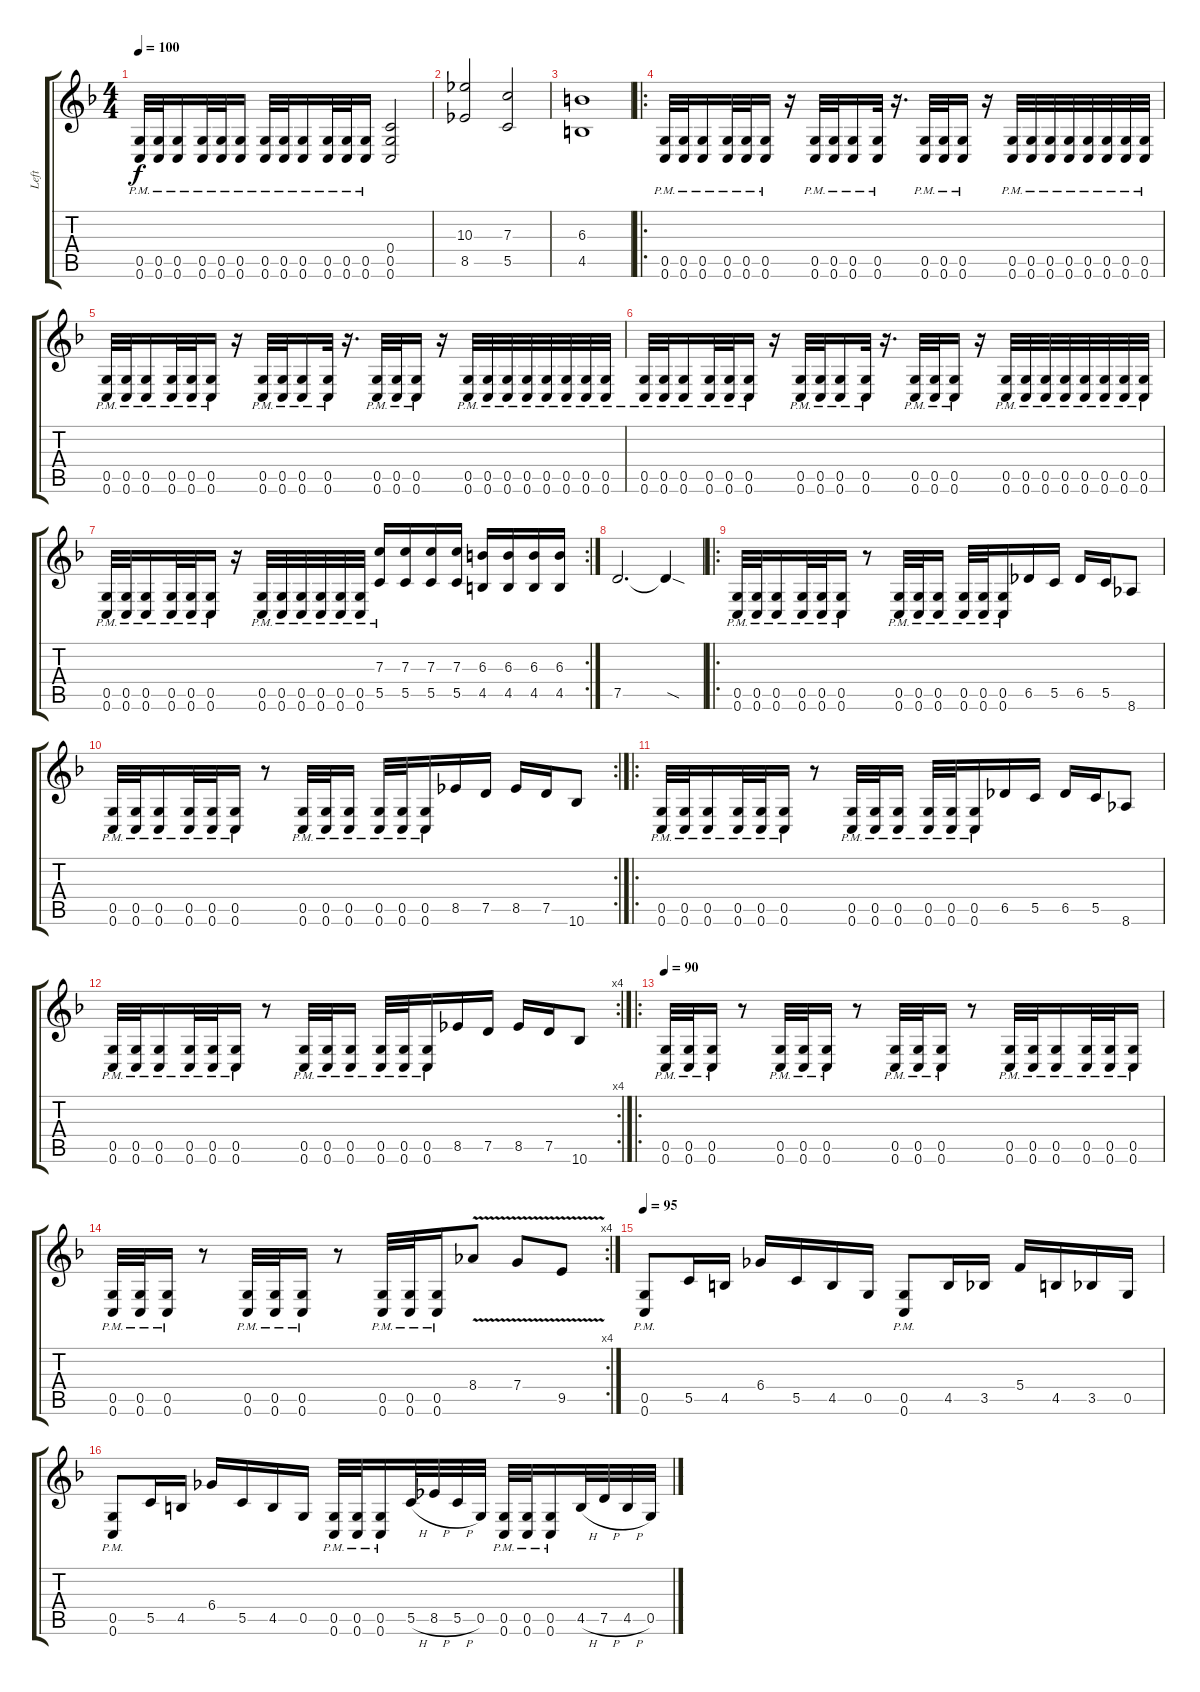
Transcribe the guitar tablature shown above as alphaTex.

\track ("Left" "Left") {instrument distortionguitar}
\staff {score tabs}
\tuning (D4 A3 F3 C3 G2 C2) {hide}
\ts (4 4)
\tempo 100
\clef g2
\ks f
(0.5{pm} 0.6{pm}).32{dy f} (0.5{pm} 0.6{pm}).32 (0.5{pm} 0.6{pm}).16 (0.5{pm} 0.6{pm}).32 (0.5{pm} 0.6{pm}).32 (0.5{pm} 0.6{pm}).16 (0.5{pm} 0.6{pm}).32 (0.5{pm} 0.6{pm}).32 (0.5{pm} 0.6{pm}).16 (0.5{pm} 0.6{pm}).32 (0.5{pm} 0.6{pm}).32 (0.5{pm} 0.6{pm}).16 (0.4 0.5 0.6).2 |
(10.3 8.5).2 (7.3 5.5).2 |
(6.3 4.5).1 |
\ro
(0.5{pm} 0.6{pm}).32 (0.5{pm} 0.6{pm}).32 (0.5{pm} 0.6{pm}).16 (0.5{pm} 0.6{pm}).32 (0.5{pm} 0.6{pm}).32 (0.5{pm} 0.6{pm}).16 r.16 (0.5{pm} 0.6{pm}).32 (0.5{pm} 0.6{pm}).32 (0.5{pm} 0.6{pm}).16 (0.5{pm} 0.6{pm}).32 r.16{d} (0.5{pm} 0.6{pm}).32 (0.5{pm} 0.6{pm}).32 (0.5{pm} 0.6{pm}).16 r.16 (0.5{pm} 0.6{pm}).32 (0.5{pm} 0.6{pm}).32 (0.5{pm} 0.6{pm}).32 (0.5{pm} 0.6{pm}).32 (0.5{pm} 0.6{pm}).32 (0.5{pm} 0.6{pm}).32 (0.5{pm} 0.6{pm}).32 (0.5{pm} 0.6{pm}).32 |
(0.5{pm} 0.6{pm}).32 (0.5{pm} 0.6{pm}).32 (0.5{pm} 0.6{pm}).16 (0.5{pm} 0.6{pm}).32 (0.5{pm} 0.6{pm}).32 (0.5{pm} 0.6{pm}).16 r.16 (0.5{pm} 0.6{pm}).32 (0.5{pm} 0.6{pm}).32 (0.5{pm} 0.6{pm}).16 (0.5{pm} 0.6{pm}).32 r.16{d} (0.5{pm} 0.6{pm}).32 (0.5{pm} 0.6{pm}).32 (0.5{pm} 0.6{pm}).16 r.16 (0.5{pm} 0.6{pm}).32 (0.5{pm} 0.6{pm}).32 (0.5{pm} 0.6{pm}).32 (0.5{pm} 0.6{pm}).32 (0.5{pm} 0.6{pm}).32 (0.5{pm} 0.6{pm}).32 (0.5{pm} 0.6{pm}).32 (0.5{pm} 0.6{pm}).32 |
(0.5{pm} 0.6{pm}).32 (0.5{pm} 0.6{pm}).32 (0.5{pm} 0.6{pm}).16 (0.5{pm} 0.6{pm}).32 (0.5{pm} 0.6{pm}).32 (0.5{pm} 0.6{pm}).16 r.16 (0.5{pm} 0.6{pm}).32 (0.5{pm} 0.6{pm}).32 (0.5{pm} 0.6{pm}).16 (0.5{pm} 0.6{pm}).32 r.16{d} (0.5{pm} 0.6{pm}).32 (0.5{pm} 0.6{pm}).32 (0.5{pm} 0.6{pm}).16 r.16 (0.5{pm} 0.6{pm}).32 (0.5{pm} 0.6{pm}).32 (0.5{pm} 0.6{pm}).32 (0.5{pm} 0.6{pm}).32 (0.5{pm} 0.6{pm}).32 (0.5{pm} 0.6{pm}).32 (0.5{pm} 0.6{pm}).32 (0.5{pm} 0.6{pm}).32 |
\rc 2
(0.5{pm} 0.6{pm}).32 (0.5{pm} 0.6{pm}).32 (0.5{pm} 0.6{pm}).16 (0.5{pm} 0.6{pm}).32 (0.5{pm} 0.6{pm}).32 (0.5{pm} 0.6{pm}).16 r.16 (0.5{pm} 0.6{pm}).32 (0.5{pm} 0.6{pm}).32 (0.5{pm} 0.6{pm}).32 (0.5{pm} 0.6{pm}).32 (0.5{pm} 0.6{pm}).32 (0.5{pm} 0.6{pm}).32 (7.3{pm} 5.5{pm}).16 (7.3 5.5).16 (7.3 5.5).16 (7.3 5.5).16 (6.3 4.5).16 (6.3 4.5).16 (6.3 4.5).16 (6.3 4.5).16 |
7.5.2{d} 7.5{sod t}.4 |
\ro
(0.5{pm} 0.6{pm}).32 (0.5{pm} 0.6{pm}).32 (0.5{pm} 0.6{pm}).16 (0.5{pm} 0.6{pm}).32 (0.5{pm} 0.6{pm}).32 (0.5{pm} 0.6{pm}).16 r.8 (0.5{pm} 0.6{pm}).32 (0.5{pm} 0.6{pm}).32 (0.5{pm} 0.6{pm}).16 (0.5{pm} 0.6{pm}).32 (0.5{pm} 0.6{pm}).32 (0.5{pm} 0.6{pm}).16 6.5.16 5.5.16 6.5.16 5.5.16 8.6.8 |
\rc 2
(0.5{pm} 0.6{pm}).32 (0.5{pm} 0.6{pm}).32 (0.5{pm} 0.6{pm}).16 (0.5{pm} 0.6{pm}).32 (0.5{pm} 0.6{pm}).32 (0.5{pm} 0.6{pm}).16 r.8 (0.5{pm} 0.6{pm}).32 (0.5{pm} 0.6{pm}).32 (0.5{pm} 0.6{pm}).16 (0.5{pm} 0.6{pm}).32 (0.5{pm} 0.6{pm}).32 (0.5{pm} 0.6{pm}).16 8.5.16 7.5.16 8.5.16 7.5.16 10.6.8 |
\ro
(0.5{pm} 0.6{pm}).32 (0.5{pm} 0.6{pm}).32 (0.5{pm} 0.6{pm}).16 (0.5{pm} 0.6{pm}).32 (0.5{pm} 0.6{pm}).32 (0.5{pm} 0.6{pm}).16 r.8 (0.5{pm} 0.6{pm}).32 (0.5{pm} 0.6{pm}).32 (0.5{pm} 0.6{pm}).16 (0.5{pm} 0.6{pm}).32 (0.5{pm} 0.6{pm}).32 (0.5{pm} 0.6{pm}).16 6.5.16 5.5.16 6.5.16 5.5.16 8.6.8 |
\rc 4
(0.5{pm} 0.6{pm}).32 (0.5{pm} 0.6{pm}).32 (0.5{pm} 0.6{pm}).16 (0.5{pm} 0.6{pm}).32 (0.5{pm} 0.6{pm}).32 (0.5{pm} 0.6{pm}).16 r.8 (0.5{pm} 0.6{pm}).32 (0.5{pm} 0.6{pm}).32 (0.5{pm} 0.6{pm}).16 (0.5{pm} 0.6{pm}).32 (0.5{pm} 0.6{pm}).32 (0.5{pm} 0.6{pm}).16 8.5.16 7.5.16 8.5.16 7.5.16 10.6.8 |
\ro
\tempo 90
(0.5{pm} 0.6{pm}).32 (0.5{pm} 0.6{pm}).32 (0.5{pm} 0.6{pm}).16 r.8 (0.5{pm} 0.6{pm}).32 (0.5{pm} 0.6{pm}).32 (0.5{pm} 0.6{pm}).16 r.8 (0.5{pm} 0.6{pm}).32 (0.5{pm} 0.6{pm}).32 (0.5{pm} 0.6{pm}).16 r.8 (0.5{pm} 0.6{pm}).32 (0.5{pm} 0.6{pm}).32 (0.5{pm} 0.6{pm}).16 (0.5{pm} 0.6{pm}).32 (0.5{pm} 0.6{pm}).32 (0.5{pm} 0.6{pm}).16 |
\rc 4
(0.5{pm} 0.6{pm}).32 (0.5{pm} 0.6{pm}).32 (0.5{pm} 0.6{pm}).16 r.8 (0.5{pm} 0.6{pm}).32 (0.5{pm} 0.6{pm}).32 (0.5{pm} 0.6{pm}).16 r.8 (0.5{pm} 0.6{pm}).32 (0.5{pm} 0.6{pm}).32 (0.5{pm} 0.6{pm}).16 8.4{v}.8 7.4{v}.8 9.5{v}.8 |
\tempo 95
(0.5{pm} 0.6{pm}).8 5.5.16 4.5.16 6.4.16 5.5.16 4.5.16 0.5.16 (0.5{pm} 0.6{pm}).8 4.5.16 3.5.16 5.4.16 4.5.16 3.5.16 0.5.16 |
(0.5{pm} 0.6{pm}).8 5.5.16 4.5.16 6.4.16 5.5.16 4.5.16 0.5.16 (0.5{pm} 0.6{pm}).32 (0.5{pm} 0.6{pm}).32 (0.5{pm} 0.6{pm}).16 5.5{h}.32 8.5{h}.32 5.5{h}.32 0.5.32 (0.5{pm} 0.6{pm}).32 (0.5{pm} 0.6{pm}).32 (0.5{pm} 0.6{pm}).16 4.5{h}.32 7.5{h}.32 4.5{h}.32 0.5.32
